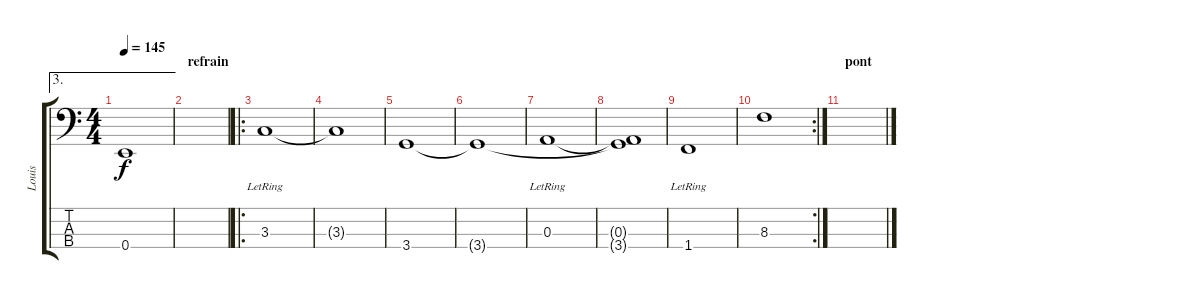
\track ("Louis" "Louis") {instrument fretlessbass}
\staff {score tabs}
\tuning (G2 D2 A1 E1) {hide}
\ae 3
\ts (4 4)
\tempo 145
\clef f4
\ks c
0.4.1{dy f} |
\section ("" "refrain")
|
\ro
3.3{lr}.1 |
3.3{t}.1 |
3.4.1 |
3.4{t}.1 |
0.3{lr}.1 |
(0.3{t} 3.4{t}).1 |
1.4{lr}.1 |
\rc 2
8.3.1 |
\section ("" "pont")
